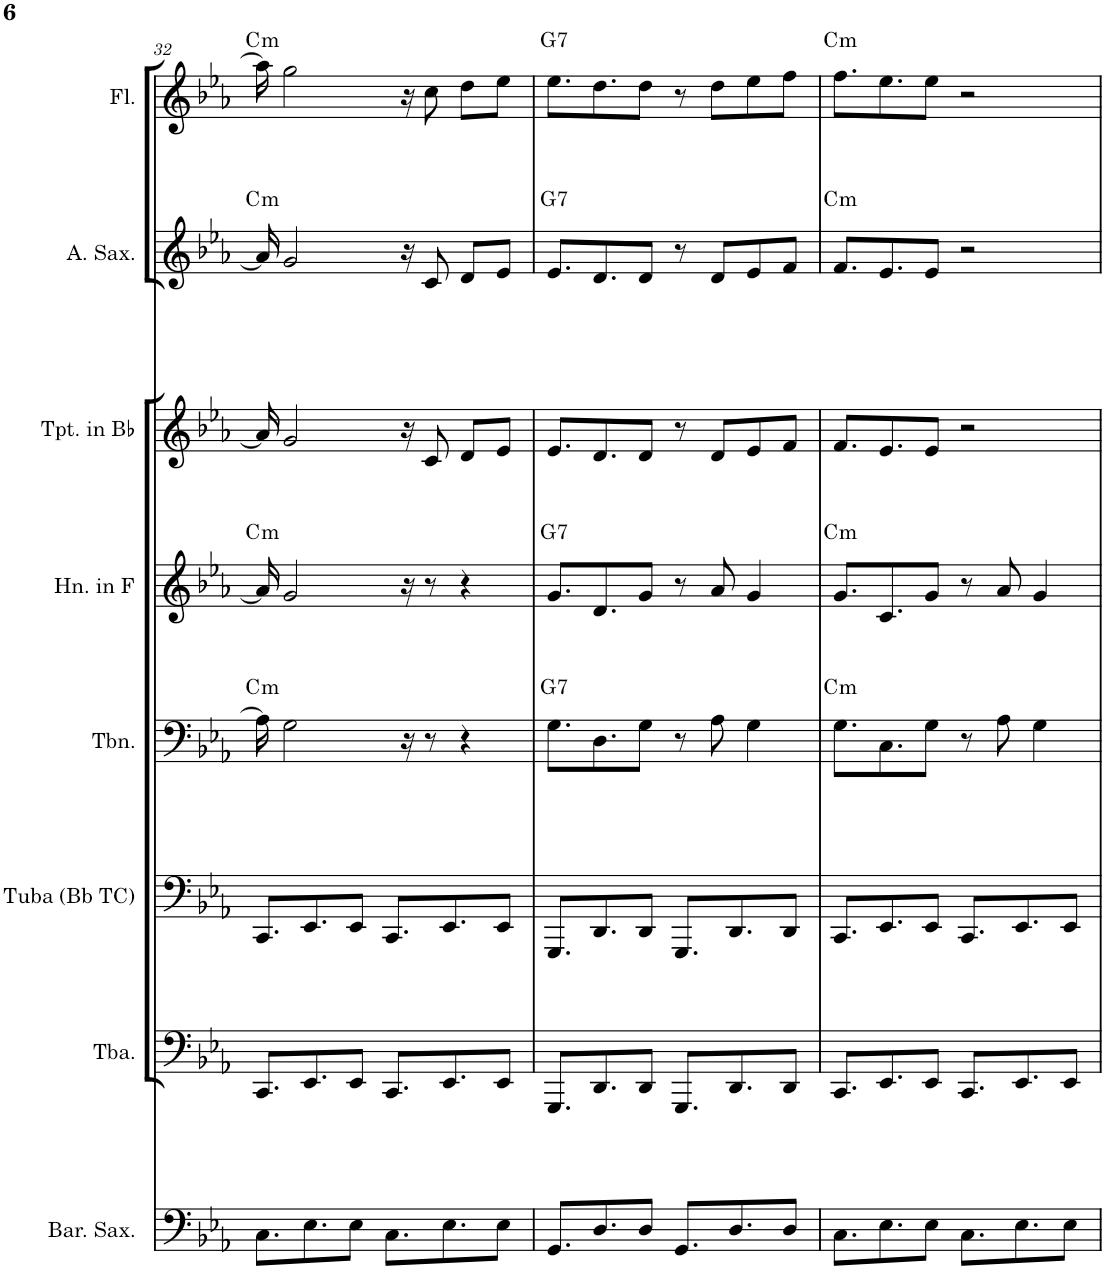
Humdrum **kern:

**kern	**kern	**kern	**kern	**harte	**kern	**harte	**kern	**kern	**harte	**kern	**harte
*part8	*part7	*part6	*part5	*part5	*part4	*part4	*part3	*part2	*part2	*part1	*part1
*staff8	*staff7	*staff6	*staff5	*	*staff4	*	*staff3	*staff2	*	*staff1	*
*I"Baritone Saxophone	*I"Tuba	*I"Tuba (Bb treble)	*I"Trombone	*	*I"Horn in F	*	*I"Trumpet in Bb	*I"Alto Saxophone	*	*I"Flute	*
*I'Bar. Sax.	*I'Tba.	*	*I'Tbn.	*	*I'Hn. in F	*	*I'Tpt. in Bb	*I'A. Sax.	*	*I'Fl.	*
!!LO:PB:g=z
*clefF4	*clefF4	*clefF4	*clefF4	*	*clefG2	*	*clefG2	*clefG2	*	*clefG2	*
*Trd12c21	*	*	*	*	*Trd4c7	*	*Trd1c2	*Trd5c9	*	*	*
*k[b-e-a-]	*k[b-e-a-]	*k[b-e-a-]	*k[b-e-a-]	*	*k[b-e-a-]	*	*k[b-e-a-]	*k[b-e-a-]	*	*k[b-e-a-]	*
*M4/4	*M4/4	*M4/4	*M4/4	*	*M4/4	*	*M4/4	*M4/4	*	*M4/4	*
=32	=32	=32	=32	=32	=32	=32	=32	=32	=32	=32	=32
!	!	!	!	!LO:H:kt=m	!	!LO:H:kt=m	!	!	!LO:H:kt=m	!	!LO:H:kt=m
8.C\L	8.CC/L	8.CC/L	16A-\]	C:min	16a-/]	C:min	16a-/]	16a-/]	C:min	16aa-\]	C:min
.	.	.	2G\	.	2g/	.	2g/	2g/	.	2gg\	.
8.E-\	8.EE-/	8.EE-/	.	.	.	.	.	.	.	.	.
8E-\J	8EE-/J	8EE-/J	.	.	.	.	.	.	.	.	.
8.C\L	8.CC/L	8.CC/L	.	.	.	.	.	.	.	.	.
.	.	.	16r	.	16r	.	16r	16r	.	16r	.
.	.	.	8r	.	8r	.	8c/	8c/	.	8cc\	.
8.E-\	8.EE-/	8.EE-/	.	.	.	.	.	.	.	.	.
.	.	.	4r	.	4r	.	8d/L	8d/L	.	8dd\L	.
8E-\J	8EE-/J	8EE-/J	.	.	.	.	8e-/J	8e-/J	.	8ee-\J	.
=33	=33	=33	=33	=33	=33	=33	=33	=33	=33	=33	=33
!	!	!	!	!LO:H:kt=7	!	!LO:H:kt=7	!	!	!LO:H:kt=7	!	!LO:H:kt=7
8.GG/L	8.GGG/L	8.GGG/L	8.G\L	G:7	8.g/L	G:7	8.e-/L	8.e-/L	G:7	8.ee-\L	G:7
8.D/	8.DD/	8.DD/	8.D\	.	8.d/	.	8.d/	8.d/	.	8.dd\	.
8D/J	8DD/J	8DD/J	8G\J	.	8g/J	.	8d/J	8d/J	.	8dd\J	.
8.GG/L	8.GGG/L	8.GGG/L	8r	.	8r	.	8r	8r	.	8r	.
.	.	.	8A-\	.	8a-/	.	8d/L	8d/L	.	8dd\L	.
8.D/	8.DD/	8.DD/	.	.	.	.	.	.	.	.	.
.	.	.	4G\	.	4g/	.	8e-/	8e-/	.	8ee-\	.
8D/J	8DD/J	8DD/J	.	.	.	.	8f/J	8f/J	.	8ff\J	.
=34	=34	=34	=34	=34	=34	=34	=34	=34	=34	=34	=34
!	!	!	!	!LO:H:kt=m	!	!LO:H:kt=m	!	!	!LO:H:kt=m	!	!LO:H:kt=m
8.C\L	8.CC/L	8.CC/L	8.G\L	C:min	8.g/L	C:min	8.f/L	8.f/L	C:min	8.ff\L	C:min
8.E-\	8.EE-/	8.EE-/	8.C\	.	8.c/	.	8.e-/	8.e-/	.	8.ee-\	.
8E-\J	8EE-/J	8EE-/J	8G\J	.	8g/J	.	8e-/J	8e-/J	.	8ee-\J	.
8.C\L	8.CC/L	8.CC/L	8r	.	8r	.	2r	2r	.	2r	.
.	.	.	8A-\	.	8a-/	.	.	.	.	.	.
8.E-\	8.EE-/	8.EE-/	.	.	.	.	.	.	.	.	.
.	.	.	4G\	.	4g/	.	.	.	.	.	.
8E-\J	8EE-/J	8EE-/J	.	.	.	.	.	.	.	.	.
=	=	=	=	=	=	=	=	=	=	=	=
*-	*-	*-	*-	*-	*-	*-	*-	*-	*-	*-	*-
